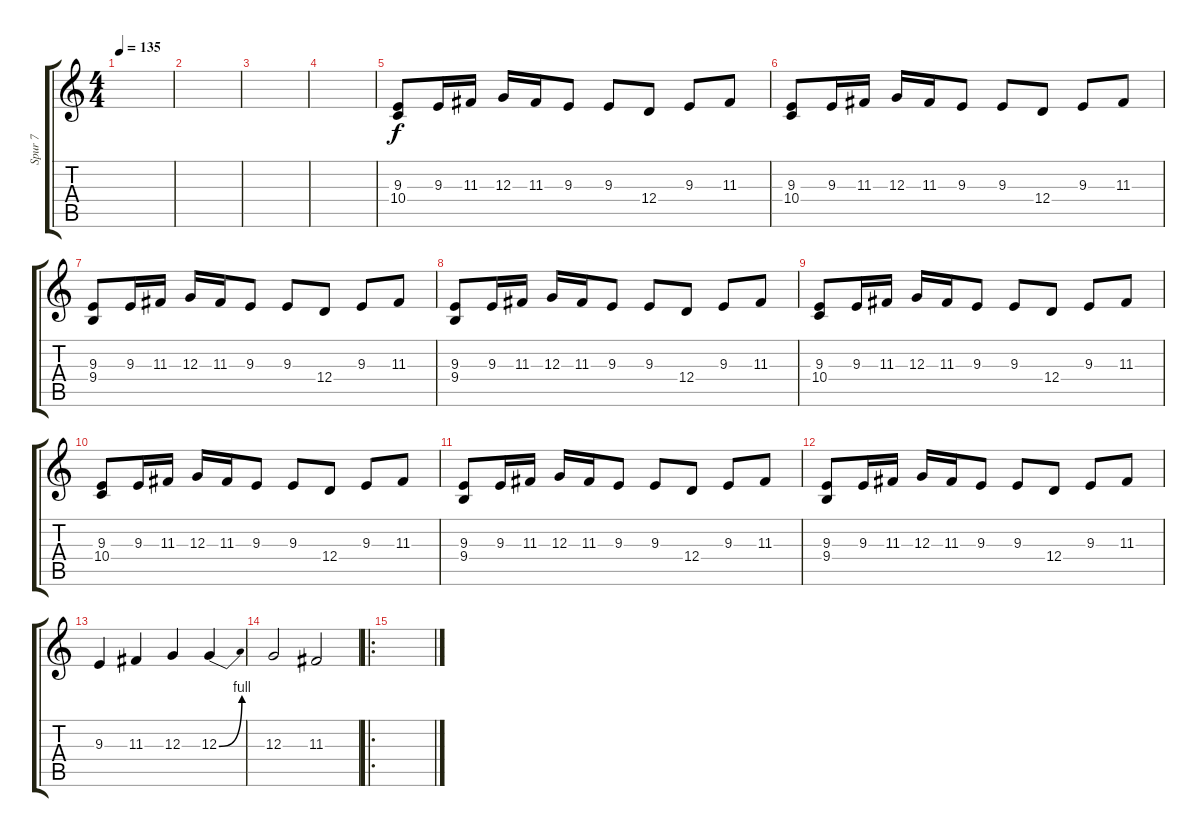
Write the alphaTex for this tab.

\track ("Spur 7" "Spur 7") {instrument fiddle}
\staff {score tabs}
\tuning (E4 B3 G3 D3 A2 E2) {hide}
\ts (4 4)
\tempo 135
\clef g2
\ks c
|
|
|
|
(9.3 10.4).8 9.3.16 11.3.16 12.3.16 11.3.16 9.3.8 9.3.8 12.4.8 9.3.8 11.3.8 |
(9.3 10.4).8 9.3.16 11.3.16 12.3.16 11.3.16 9.3.8 9.3.8 12.4.8 9.3.8 11.3.8 |
(9.3 9.4).8 9.3.16 11.3.16 12.3.16 11.3.16 9.3.8 9.3.8 12.4.8 9.3.8 11.3.8 |
(9.3 9.4).8 9.3.16 11.3.16 12.3.16 11.3.16 9.3.8 9.3.8 12.4.8 9.3.8 11.3.8 |
(9.3 10.4).8 9.3.16 11.3.16 12.3.16 11.3.16 9.3.8 9.3.8 12.4.8 9.3.8 11.3.8 |
(9.3 10.4).8 9.3.16 11.3.16 12.3.16 11.3.16 9.3.8 9.3.8 12.4.8 9.3.8 11.3.8 |
(9.3 9.4).8 9.3.16 11.3.16 12.3.16 11.3.16 9.3.8 9.3.8 12.4.8 9.3.8 11.3.8 |
(9.3 9.4).8 9.3.16 11.3.16 12.3.16 11.3.16 9.3.8 9.3.8 12.4.8 9.3.8 11.3.8 |
9.3.4 11.3.4 12.3.4 12.3{be (bend 0 0 60 4)}.4 |
12.3.2 11.3.2 |
\ro
